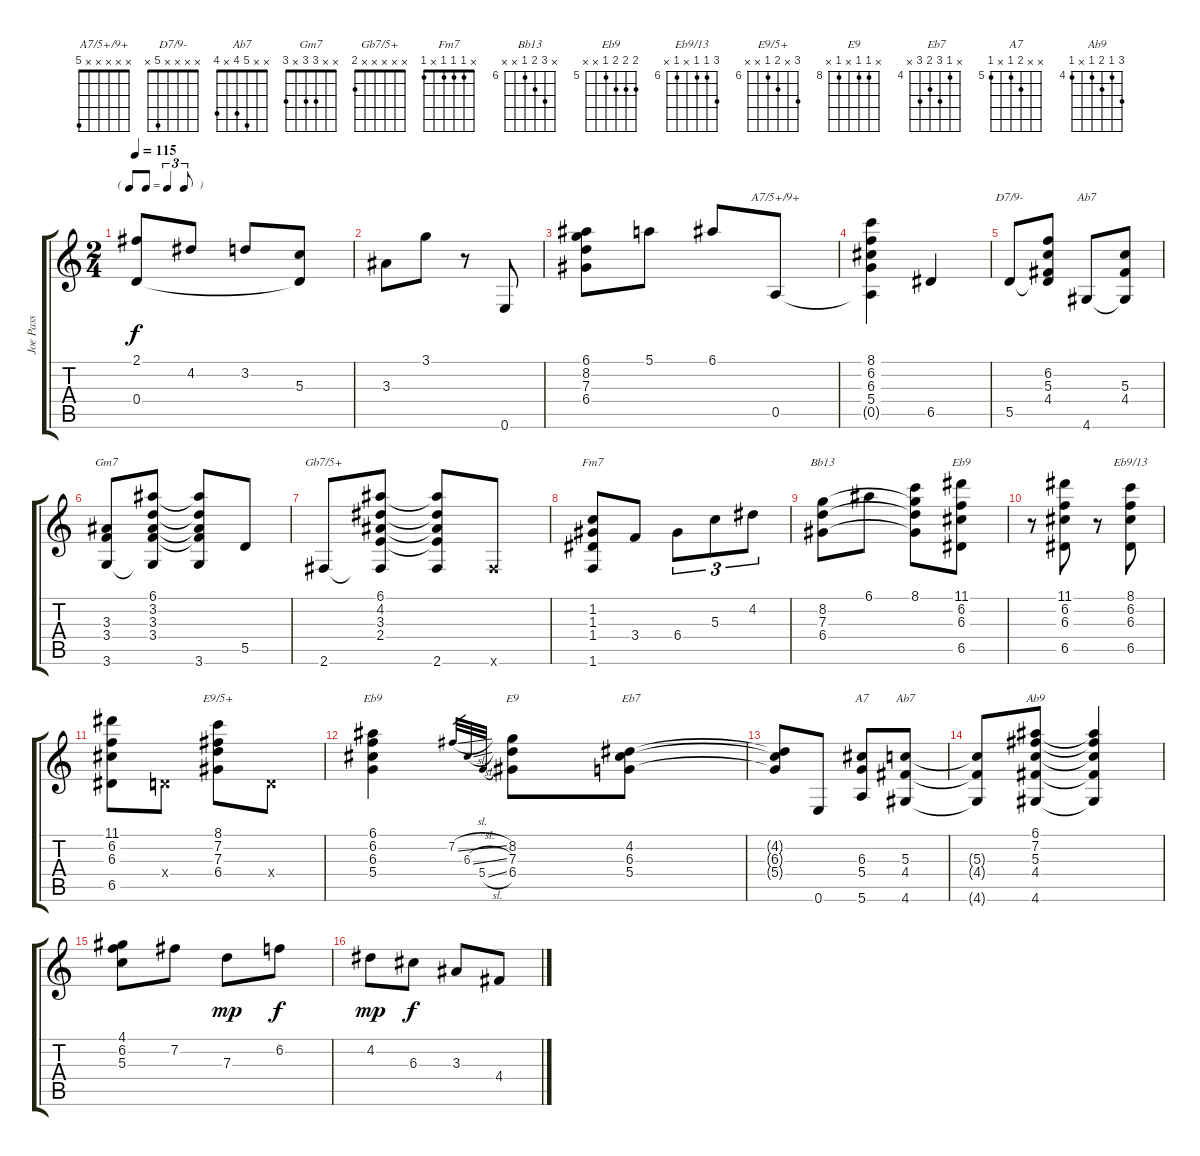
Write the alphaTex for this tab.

\track ("Joe Pass" "Joe Pass") {instrument acousticguitarnylon}
\staff {score tabs}
\tuning (E4 B3 G3 D3 A2 E2) {hide}
\chord ("A7/5+/9+" x x x x x 5)
\chord ("D7/9-" x x x x 5 x)
\chord ("Ab7" x x x x x 4)
\chord ("Gm7" x x 3 3 x 3)
\chord ("Gb7/5+" x x x x x 2)
\chord ("Fm7" x 1 1 1 x 1)
\chord ("Bb13" x 8 7 6 x x) {firstfret 6}
\chord ("Eb9" x 6 6 x 6 x) {firstfret 6}
\chord ("Eb9/13" 8 6 6 x 6 x) {firstfret 6}
\chord ("E9/5+" 8 x 7 6 x x) {firstfret 6}
\chord ("Eb9" 6 6 6 5 x x) {firstfret 5}
\chord ("E9" x 8 8 x 8 x) {firstfret 8}
\chord (" Eb7" x 4 6 5 6 x) {firstfret 4}
\chord ("A7" x x 6 5 x 5) {firstfret 5}
\chord ("Ab7" x x 5 4 x 4)
\chord ("Ab9" 6 4 5 4 x 4) {firstfret 4}
\ts (2 4)
\tf triplet8th
\tempo 115
\clef g2
\ks c
(2.1 0.4{t}).8{dy f} 4.2.8 3.2.8 (5.3 0.4{t}).8 |
3.3.8 3.1.8 r.8 0.6.8 |
(6.1 8.2 7.3 6.4).8 5.1.8 6.1.8 0.5.8{ch "A7/5+/9+"} |
(8.1 6.2 6.3 5.4 0.5{t}).4 6.5.4 |
5.5.8{ch "D7/9-"} (6.2 5.3 4.4 5.5{t}).8 4.6.8{ch "Ab7"} (5.3 4.4 4.6{t}).8 |
(3.3 3.4 3.6).8{ch "Gm7"} (6.1 3.2 3.3 3.4 3.6{t}).8 (6.1{t} 3.2{t} 3.3{t} 3.4{t} 3.6).8 5.5.8 |
2.6.8{ch "Gb7/5+"} (6.1 4.2 3.3 2.4 2.6{t}).8 (6.1{t} 4.2{t} 3.3{t} 2.4{t} 2.6).8 2.6{x}.8 |
(1.2 1.3 1.4 1.6).8{ch "Fm7"} 3.4.8 6.4.8{tu (3 2)} 5.3.8{tu (3 2)} 4.2.8{tu (3 2)} |
(8.2 7.3 6.4).8{ch "Bb13"} 6.1.8 (8.1 8.2{t} 7.3{t} 6.4{t}).8 (11.1 6.2 6.3 6.5).8{ch "Eb9"} |
r.8 (11.1 6.2 6.3 6.5).8 r.8 (8.1 6.2 6.3 6.5).8{ch "Eb9/13"} |
(11.1 6.2 6.3 6.5).8 0.4{x}.8 (8.1 7.2 7.3 6.4).8{ch "E9/5+"} 0.4{x}.8 |
(6.1 6.2 6.3 5.4).4{ch "Eb9"} 7.2{sl}.32{gr} 6.3{sl}.32{gr} 5.4{sl}.32{gr} (8.2 7.3 6.4).8{ch "E9"} (4.2 6.3 5.4).8{ch " Eb7"} |
(4.2{t} 6.3{t} 5.4{t}).8 0.6.8 (6.3 5.4 5.6).8{ch "A7"} (5.3 4.4 4.6).8{ch "Ab7"} |
(5.3{t} 4.4{t} 4.6{t}).8 (6.1 7.2 5.3 4.4 4.6).8{ch "Ab9"} (6.1{t} 7.2{t} 5.3{t} 4.4{t} 4.6{t}).4 |
(4.1 6.2 5.3).8 7.2.8 7.3.8{dy mp} 6.2.8{dy f} |
4.2.8{dy mp} 6.3.8{dy f} 3.3.8 4.4.8
